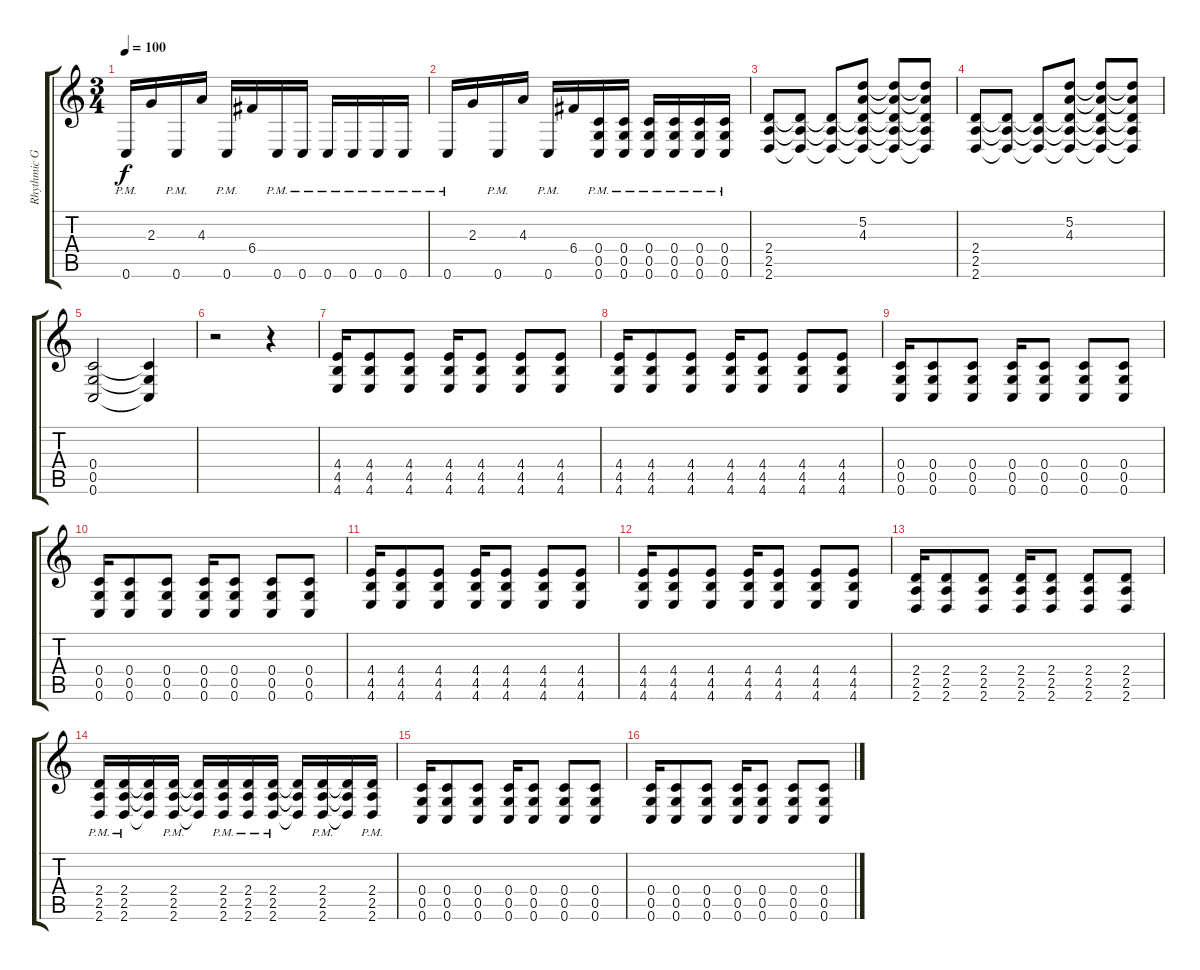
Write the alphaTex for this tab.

\track ("Rhythmic Guitar" "Rhythmic G") {instrument distortionguitar}
\staff {score tabs}
\tuning (D4 A3 F3 C3 G2 C2) {hide}
\ts (3 4)
\tempo 100
\clef g2
\ks c
0.6{pm}.16{dy f} 2.3.16 0.6{pm}.16 4.3.16 0.6{pm}.16 6.4.16 0.6{pm}.16 0.6{pm}.16 0.6{pm}.16 0.6{pm}.16 0.6{pm}.16 0.6{pm}.16 |
0.6{pm}.16 2.3.16 0.6{pm}.16 4.3.16 0.6{pm}.16 6.4.16 (0.4{pm} 0.5{pm} 0.6{pm}).16 (0.4{pm} 0.5{pm} 0.6{pm}).16 (0.4{pm} 0.5{pm} 0.6{pm}).16 (0.4{pm} 0.5{pm} 0.6{pm}).16 (0.4{pm} 0.5{pm} 0.6{pm}).16 (0.4{pm} 0.5{pm} 0.6{pm}).16 |
(2.4 2.5 2.6).8 (2.4{t} 2.5{t} 2.6{t}).8 (2.4{t} 2.5{t} 2.6{t}).8 (5.2 4.3 2.4{t} 2.5{t} 2.6{t}).8 (5.2{t} 4.3{t} 2.4{t} 2.5{t} 2.6{t}).8 (5.2{t} 4.3{t} 2.4{t} 2.5{t} 2.6{t}).8 |
(2.4 2.5 2.6).8 (2.4{t} 2.5{t} 2.6{t}).8 (2.4{t} 2.5{t} 2.6{t}).8 (5.2 4.3 2.4{t} 2.5{t} 2.6{t}).8 (5.2{t} 4.3{t} 2.4{t} 2.5{t} 2.6{t}).8 (5.2{t} 4.3{t} 2.4{t} 2.5{t} 2.6{t}).8 |
(0.4 0.5 0.6).2 (0.4{t} 0.5{t} 0.6{t}).4 |
r.2 r.4 |
(4.4 4.5 4.6).16 (4.4 4.5 4.6).8 (4.4 4.5 4.6).8 (4.4 4.5 4.6).16 (4.4 4.5 4.6).8 (4.4 4.5 4.6).8 (4.4 4.5 4.6).8 |
(4.4 4.5 4.6).16 (4.4 4.5 4.6).8 (4.4 4.5 4.6).8 (4.4 4.5 4.6).16 (4.4 4.5 4.6).8 (4.4 4.5 4.6).8 (4.4 4.5 4.6).8 |
(0.4 0.5 0.6).16 (0.4 0.5 0.6).8 (0.4 0.5 0.6).8 (0.4 0.5 0.6).16 (0.4 0.5 0.6).8 (0.4 0.5 0.6).8 (0.4 0.5 0.6).8 |
(0.4 0.5 0.6).16 (0.4 0.5 0.6).8 (0.4 0.5 0.6).8 (0.4 0.5 0.6).16 (0.4 0.5 0.6).8 (0.4 0.5 0.6).8 (0.4 0.5 0.6).8 |
(4.4 4.5 4.6).16 (4.4 4.5 4.6).8 (4.4 4.5 4.6).8 (4.4 4.5 4.6).16 (4.4 4.5 4.6).8 (4.4 4.5 4.6).8 (4.4 4.5 4.6).8 |
(4.4 4.5 4.6).16 (4.4 4.5 4.6).8 (4.4 4.5 4.6).8 (4.4 4.5 4.6).16 (4.4 4.5 4.6).8 (4.4 4.5 4.6).8 (4.4 4.5 4.6).8 |
(2.4 2.5 2.6).16 (2.4 2.5 2.6).8 (2.4 2.5 2.6).8 (2.4 2.5 2.6).16 (2.4 2.5 2.6).8 (2.4 2.5 2.6).8 (2.4 2.5 2.6).8 |
(2.4{pm} 2.5{pm} 2.6{pm}).16 (2.4{pm} 2.5{pm} 2.6{pm}).16 (2.4{t} 2.5{t} 2.6{t}).16 (2.4{pm} 2.5{pm} 2.6{pm}).16 (2.4{t} 2.5{t} 2.6{t}).16 (2.4{pm} 2.5{pm} 2.6{pm}).16 (2.4{pm} 2.5{pm} 2.6{pm}).16 (2.4{pm} 2.5{pm} 2.6{pm}).16 (2.4{t} 2.5{t} 2.6{t}).16 (2.4{pm} 2.5{pm} 2.6{pm}).16 (2.4{t} 2.5{t} 2.6{t}).16 (2.4{pm} 2.5{pm} 2.6{pm}).16 |
(0.4 0.5 0.6).16 (0.4 0.5 0.6).8 (0.4 0.5 0.6).8 (0.4 0.5 0.6).16 (0.4 0.5 0.6).8 (0.4 0.5 0.6).8 (0.4 0.5 0.6).8 |
(0.4 0.5 0.6).16 (0.4 0.5 0.6).8 (0.4 0.5 0.6).8 (0.4 0.5 0.6).16 (0.4 0.5 0.6).8 (0.4 0.5 0.6).8 (0.4 0.5 0.6).8
